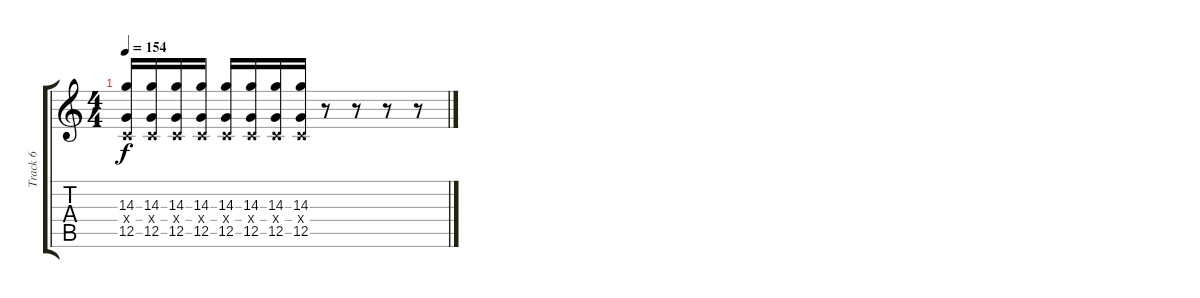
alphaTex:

\track ("Track 6" "Track 6") {instrument distortionguitar bank 255}
\staff {score tabs}
\tuning (D4 A3 F3 C3 G2 C2) {hide}
\ts (4 4)
\tempo 154
\clef g2
\ks c
(14.3 0.4{x} 12.5).16{dy f} (14.3 0.4{x} 12.5).16 (14.3 0.4{x} 12.5).16 (14.3 0.4{x} 12.5).16 (14.3 0.4{x} 12.5).16 (14.3 0.4{x} 12.5).16 (14.3 0.4{x} 12.5).16 (14.3 0.4{x} 12.5).16 r.8 r.8 r.8 r.8
